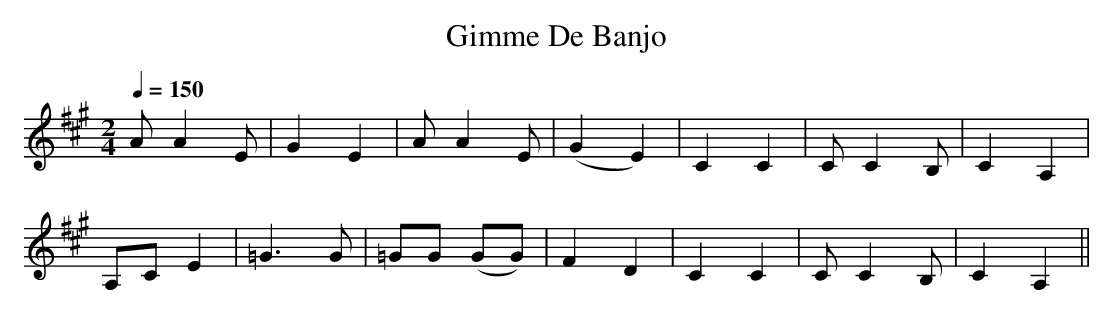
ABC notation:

X:1
T:Gimme De Banjo
M:2/4
L:1/8
Q:1/4=150
K:A
A A2 E|G2 E2| A A2 E |(G2 E2)|C2 C2 |CC2B,|C2 A,2|
A,C E2|=G3G |=GG (GG)|F2  D2 |C2 C2 |CC2B,|C2 A,2||
